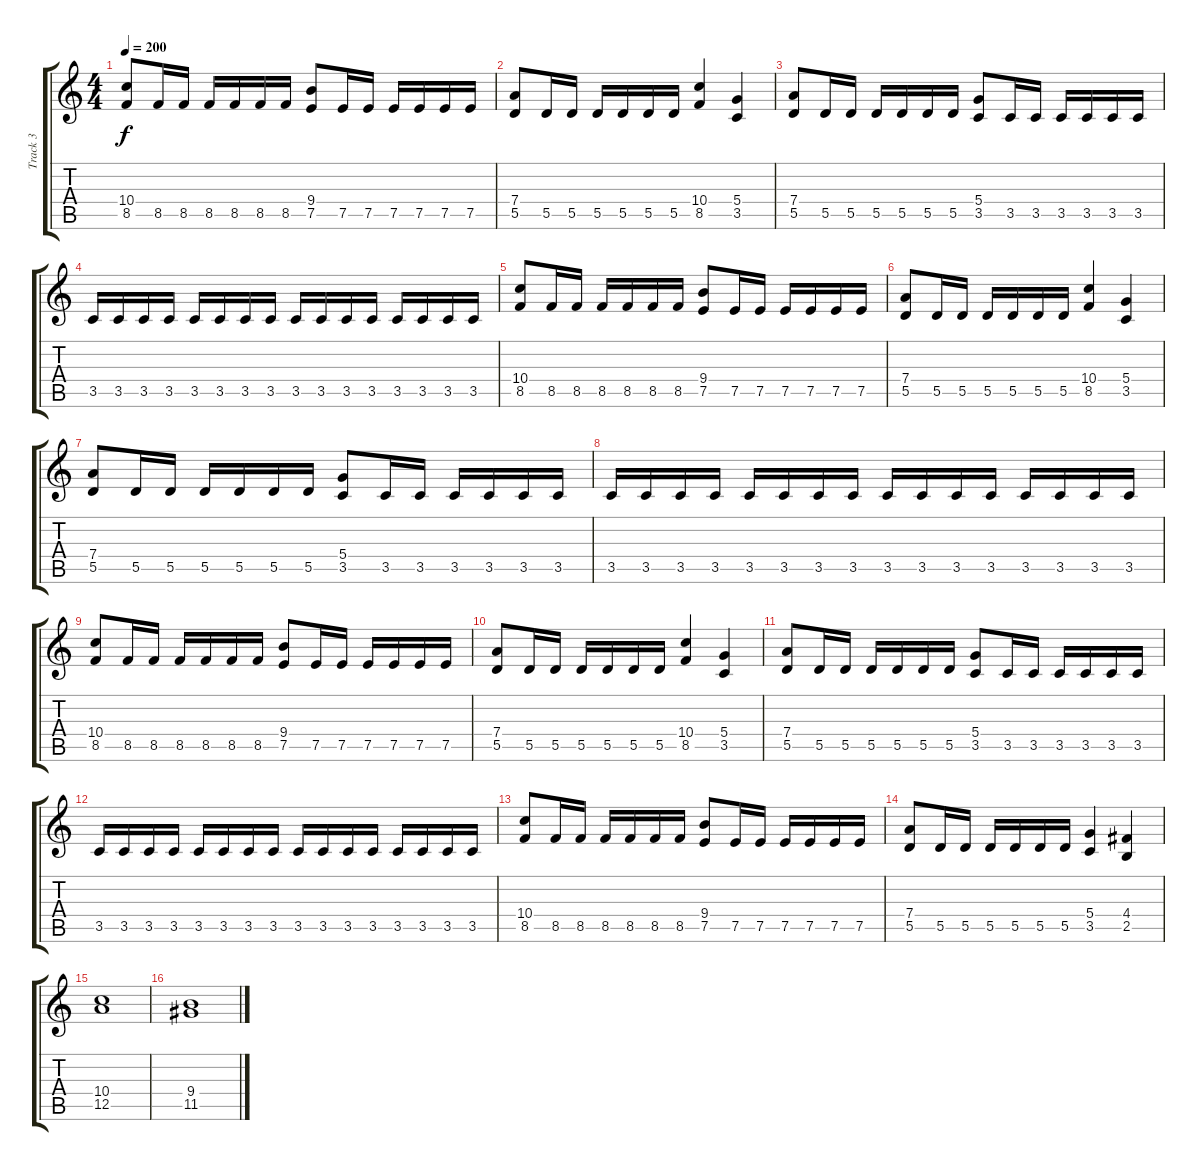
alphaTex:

\track ("Track 3" "Track 3") {instrument overdrivenguitar}
\staff {score tabs}
\tuning (E4 B3 G3 D3 A2 E2) {hide}
\ts (4 4)
\tempo 200
\clef g2
\ks c
(10.4 8.5).8{dy f} 8.5.16 8.5.16 8.5.16 8.5.16 8.5.16 8.5.16 (9.4 7.5).8 7.5.16 7.5.16 7.5.16 7.5.16 7.5.16 7.5.16 |
(7.4 5.5).8 5.5.16 5.5.16 5.5.16 5.5.16 5.5.16 5.5.16 (10.4 8.5).4 (5.4 3.5).4 |
(7.4 5.5).8 5.5.16 5.5.16 5.5.16 5.5.16 5.5.16 5.5.16 (5.4 3.5).8 3.5.16 3.5.16 3.5.16 3.5.16 3.5.16 3.5.16 |
3.5.16 3.5.16 3.5.16 3.5.16 3.5.16 3.5.16 3.5.16 3.5.16 3.5.16 3.5.16 3.5.16 3.5.16 3.5.16 3.5.16 3.5.16 3.5.16 |
(10.4 8.5).8 8.5.16 8.5.16 8.5.16 8.5.16 8.5.16 8.5.16 (9.4 7.5).8 7.5.16 7.5.16 7.5.16 7.5.16 7.5.16 7.5.16 |
(7.4 5.5).8 5.5.16 5.5.16 5.5.16 5.5.16 5.5.16 5.5.16 (10.4 8.5).4 (5.4 3.5).4 |
(7.4 5.5).8 5.5.16 5.5.16 5.5.16 5.5.16 5.5.16 5.5.16 (5.4 3.5).8 3.5.16 3.5.16 3.5.16 3.5.16 3.5.16 3.5.16 |
3.5.16 3.5.16 3.5.16 3.5.16 3.5.16 3.5.16 3.5.16 3.5.16 3.5.16 3.5.16 3.5.16 3.5.16 3.5.16 3.5.16 3.5.16 3.5.16 |
(10.4 8.5).8 8.5.16 8.5.16 8.5.16 8.5.16 8.5.16 8.5.16 (9.4 7.5).8 7.5.16 7.5.16 7.5.16 7.5.16 7.5.16 7.5.16 |
(7.4 5.5).8 5.5.16 5.5.16 5.5.16 5.5.16 5.5.16 5.5.16 (10.4 8.5).4 (5.4 3.5).4 |
(7.4 5.5).8 5.5.16 5.5.16 5.5.16 5.5.16 5.5.16 5.5.16 (5.4 3.5).8 3.5.16 3.5.16 3.5.16 3.5.16 3.5.16 3.5.16 |
3.5.16 3.5.16 3.5.16 3.5.16 3.5.16 3.5.16 3.5.16 3.5.16 3.5.16 3.5.16 3.5.16 3.5.16 3.5.16 3.5.16 3.5.16 3.5.16 |
(10.4 8.5).8 8.5.16 8.5.16 8.5.16 8.5.16 8.5.16 8.5.16 (9.4 7.5).8 7.5.16 7.5.16 7.5.16 7.5.16 7.5.16 7.5.16 |
(7.4 5.5).8 5.5.16 5.5.16 5.5.16 5.5.16 5.5.16 5.5.16 (5.4 3.5).4 (4.4 2.5).4 |
(10.4 12.5).1 |
(9.4 11.5).1
